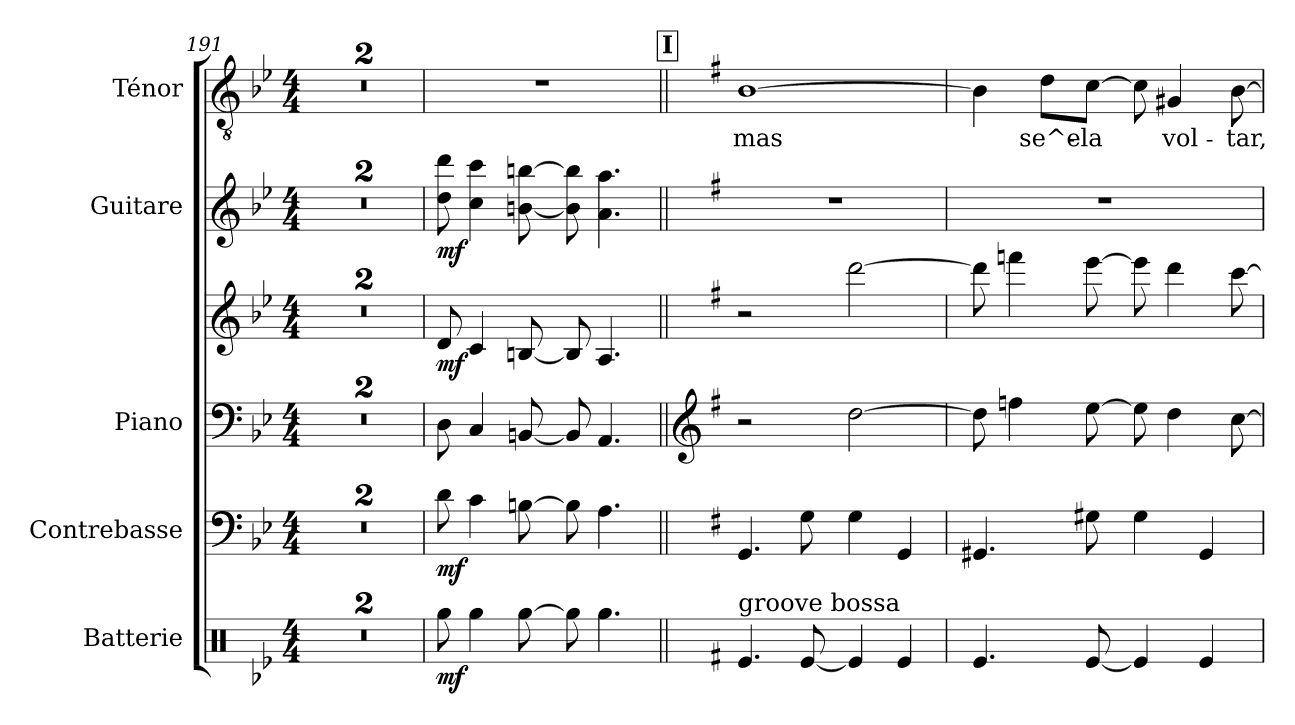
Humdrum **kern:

**kern	**dynam	**kern	**dynam	**kern	**kern	**dynam	**kern	**dynam	**kern	**text
*part5	*part5	*part4	*part4	*part3	*part3	*part3	*part2	*part2	*part1	*part1
*staff6	*staff6	*staff5	*staff5	*staff4	*staff3	*staff3/4	*staff2	*staff2	*staff1	*staff1
*I"Batterie	*	*I"Contrebasse	*	*I"Piano	*	*	*I"Guitare	*	*I"Ténor	*
*I'Batt.	*	*I'Cb.	*	*I'Pno	*	*	*I'Guit.	*	*I'T	*
*clefX	*	*clefF4	*	*clefF4	*clefG2	*	*clefG2	*	*clefGv2	*
*	*	*ITrd7c12	*	*	*	*	*ITrd7c12	*	*	*
*k[b-e-]	*	*k[b-e-]	*	*k[b-e-]	*k[b-e-]	*	*k[b-e-]	*	*k[b-e-]	*
*g:	*	*g:	*	*g:	*g:	*	*g:	*	*g:	*
*M4/4	*	*M4/4	*	*M4/4	*M4/4	*	*M4/4	*	*M4/4	*
=191	=191	=191	=191	=191	=191	=191	=191	=191	=191	=191
1r	.	1r	.	1r	1r	.	1r	.	1r	.
=192	=192	=192	=192	=192	=192	=192	=192	=192	=192	=192
1r	.	1r	.	1r	1r	.	1r	.	1r	.
!!LO:LB:g=z
=193	=193	=193	=193	=193	=193	=193	=193	=193	=193	=193
!LO:N:head=solid	!LO:DY:b	!	!LO:DY:b	!	!	!LO:DY:b	!	!LO:DY:b	!	!
8Rgg\	mf	8D\	mf	8D\	8d/	mf	8d\ 8dd\	mf	1r	.
!LO:N:head=solid	!	!	!	!	!	!	!	!	!	!
4Rgg\	.	4C\	.	4C/	4c/	.	4c\ 4cc\	.	.	.
!LO:N:head=solid	!	!	!	!	!	!	!	!	!	!
[8Rgg\	.	[8BBn\	.	[8BBn/	[8Bn/	.	[8Bn\ [8bn\	.	.	.
!LO:N:head=solid	!	!	!	!	!	!	!	!	!	!
8Rgg\]	.	8BB\]	.	8BB/]	8B/]	.	8B\] 8b\]	.	.	.
!LO:N:head=solid	!	!	!	!	!	!	!	!	!	!
4.Rgg\	.	4.AA\	.	4.AA/	4.A/	.	4.A\ 4.a\	.	.	.
!!LO:REH:place=s1:a:B:fs=11.2:t=I
=194||	=194||	=194||	=194||	=194||	=194||	=194||	=194||	=194||	=194||	=194||
*	*	*	*	*clefG2	*	*	*	*	*	*
*k[f#]	*	*k[f#]	*	*k[f#]	*k[f#]	*	*k[f#]	*	*k[f#]	*
*G:	*	*G:	*	*G:	*G:	*	*G:	*	*G:	*
!LO:TX:a:t=groove bossa	!	!	!	!	!	!	!	!	!	!
!	!	!	!	!	!	!	!	!	!	!LO:LY:b
4.Re/	.	4.GGG/	.	2r	2r	.	1r	.	[1B	mas
[8Re/	.	8GG\	.	.	.	.	.	.	.	.
4Re/]	.	4GG\	.	[2dd\	[2ddd\	.	.	.	.	.
4Re/	.	4GGG/	.	.	.	.	.	.	.	.
=195	=195	=195	=195	=195	=195	=195	=195	=195	=195	=195
4.Re/	.	4.GGG#X/	.	8dd\]	8ddd\]	.	1r	.	4B\]	.
.	.	.	.	4ffn\	4fffn\	.	.	.	.	.
!	!	!	!	!	!	!	!	!	!	!LO:LY:b
.	.	.	.	.	.	.	.	.	8d\L	se^e-
!	!	!	!	!	!	!	!	!	!	!LO:LY:b
[8Re/	.	8GG#X\	.	[8ee\	[8eee\	.	.	.	[8c\J	-la
4Re/]	.	4GG#\	.	8ee\]	8eee\]	.	.	.	8c\]	.
!	!	!	!	!	!	!	!	!	!	!LO:LY:b
.	.	.	.	4dd\	4ddd\	.	.	.	4G#X/	vol-
4Re/	.	4GGG#/	.	.	.	.	.	.	.	.
!	!	!	!	!	!	!	!	!	!	!LO:LY:b
.	.	.	.	[8cc\	[8ccc\	.	.	.	[8B\	-tar,
=	=	=	=	=	=	=	=	=	=	=
*-	*-	*-	*-	*-	*-	*-	*-	*-	*-	*-
